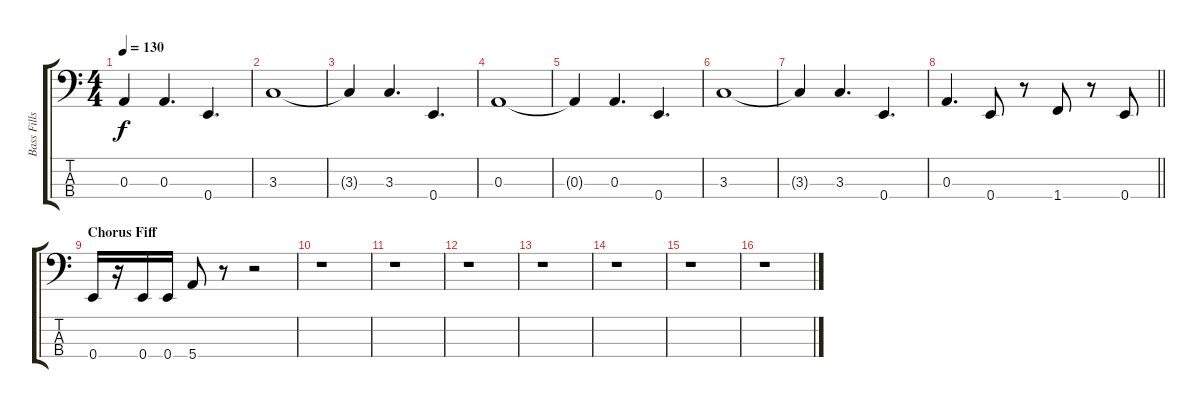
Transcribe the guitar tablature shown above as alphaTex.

\track ("Bass Fills" "Bass Fills") {instrument electricbassfinger}
\staff {score tabs}
\tuning (G2 D2 A1 E1) {hide}
\ts (4 4)
\tempo 130
\clef f4
\ks c
0.3{t}.4{dy f} 0.3.4{d} 0.4.4{d} |
3.3.1 |
3.3{t}.4 3.3.4{d} 0.4.4{d} |
0.3.1 |
0.3{t}.4 0.3.4{d} 0.4.4{d} |
3.3.1 |
3.3{t}.4 3.3.4{d} 0.4.4{d} |
\barLineRight lightlight
0.3.4{d} 0.4.8 r.8 1.4.8 r.8 0.4.8 |
\section ("" "Chorus Fiff")
0.4.16 r.16 0.4.16 0.4.16 5.4.8 r.8 r.2 |
r.1 |
r.1 |
r.1 |
r.1 |
r.1 |
r.1 |
r.1
